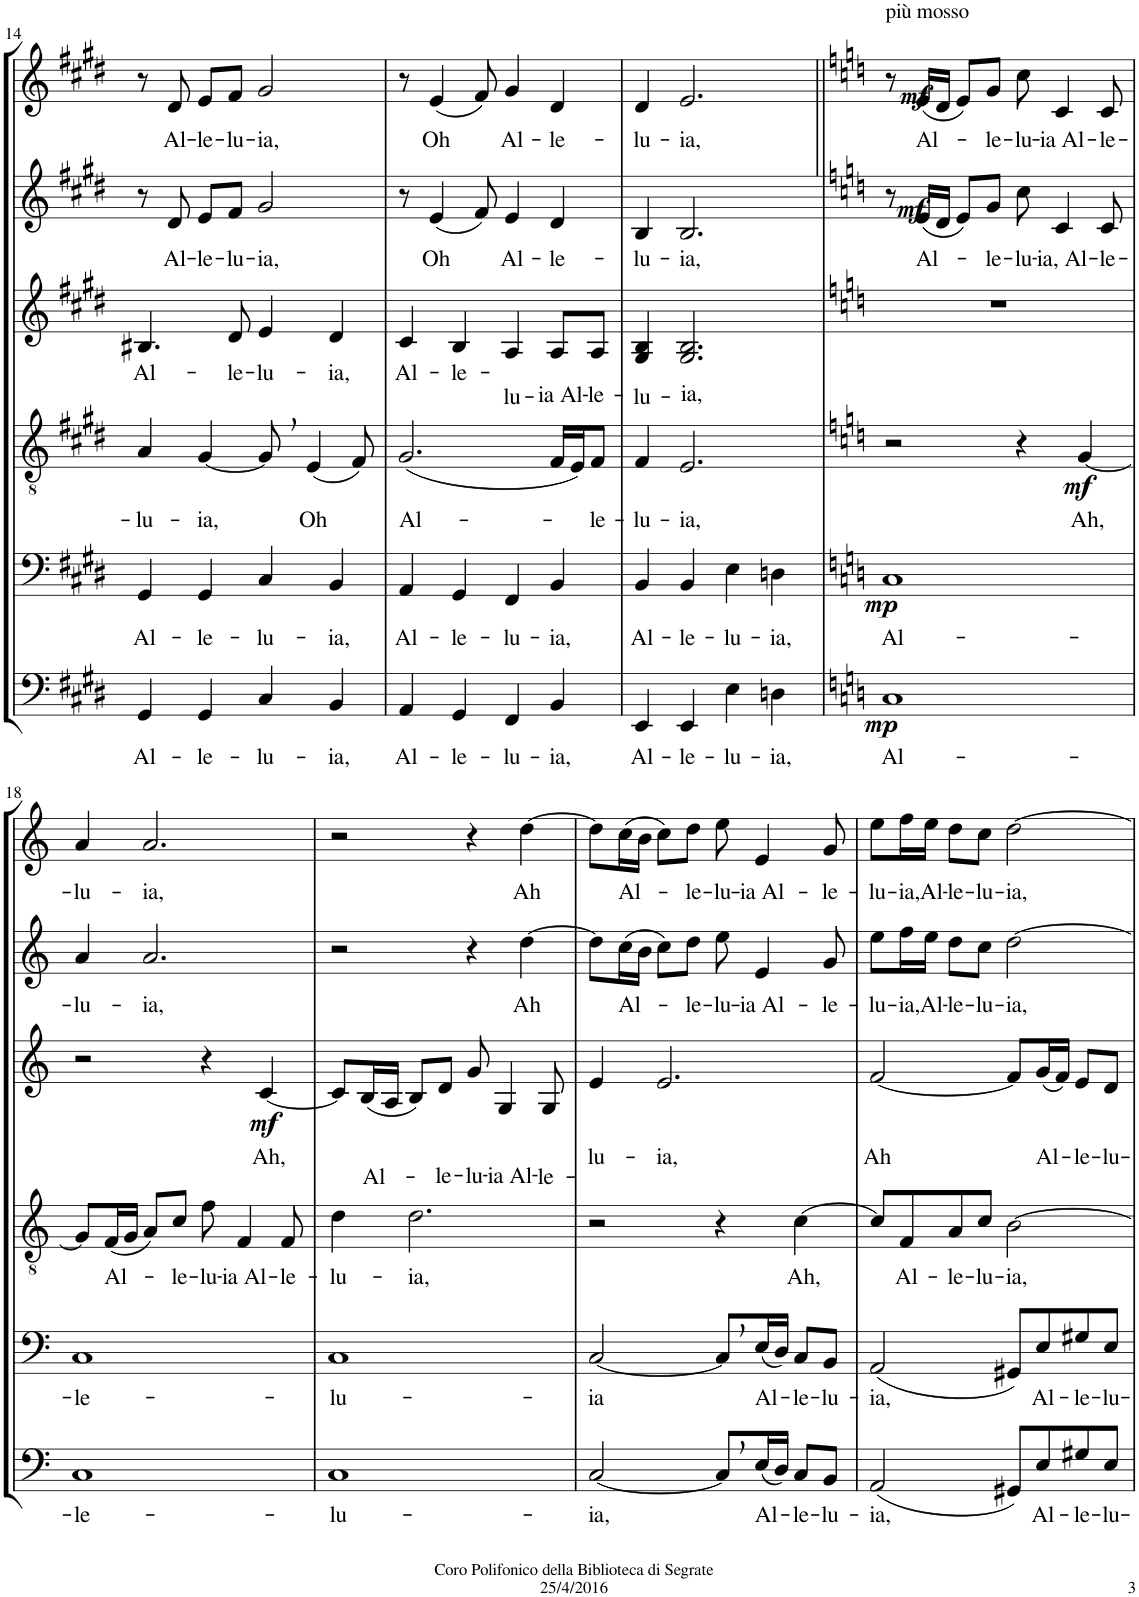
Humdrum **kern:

**kern	**text	**dynam	**kern	**text	**dynam	**kern	**text	**dynam	**kern	**text	**dynam	**kern	**text	**dynam	**kern	**text	**dynam
*part6	*part6	*part6	*part5	*part5	*part5	*part4	*part4	*part4	*part3	*part3	*part3	*part2	*part2	*part2	*part1	*part1	*part1
*staff6	*staff6	*staff6	*staff5	*staff5	*staff5	*staff4	*staff4	*staff4	*staff3	*staff3	*staff3	*staff2	*staff2	*staff2	*staff1	*staff1	*staff1
*I"Bassi II	*	*	*I"Bassi I	*	*	*I"Tenori	*	*	*I"Contralti	*	*	*I"Soprani II	*	*	*I"Soprani I	*	*
!!LO:PB:g=z
*clefF4	*	*	*clefF4	*	*	*clefGv2	*	*	*clefG2	*	*	*clefG2	*	*	*clefG2	*	*
*	*	*	*	*	*	*	*	*	*	*	*	*Trd1c2	*	*	*Trd1c2	*	*
*k[f#c#g#d#]	*	*	*k[f#c#g#d#]	*	*	*k[f#c#g#d#]	*	*	*k[f#c#g#d#]	*	*	*k[f#c#g#d#]	*	*	*k[f#c#g#d#]	*	*
*E:	*	*	*E:	*	*	*E:	*	*	*E:	*	*	*E:	*	*	*E:	*	*
*M4/4	*	*	*M4/4	*	*	*M4/4	*	*	*M4/4	*	*	*M4/4	*	*	*M4/4	*	*
=14	=14	=14	=14	=14	=14	=14	=14	=14	=14	=14	=14	=14	=14	=14	=14	=14	=14
!	!LO:LY:b	!	!	!LO:LY:b	!	!	!LO:LY:b	!	!	!LO:LY:b	!	!	!	!	!	!	!
4GG#/	Al-	.	4GG#/	Al-	.	4A/	-lu-	.	4.B#X/	Al-	.	8r	.	.	8r	.	.
!	!	!	!	!	!	!	!	!	!	!	!	!	!LO:LY:b	!	!	!LO:LY:b	!
.	.	.	.	.	.	.	.	.	.	.	.	8d#/	Al-	.	8d#/	Al-	.
!	!LO:LY:b	!	!	!LO:LY:b	!	!	!LO:LY:b	!	!	!	!	!	!LO:LY:b	!	!	!LO:LY:b	!
4GG#/	-le-	.	4GG#/	-le-	.	[4G#/	-ia,	.	.	.	.	8e/L	-le-	.	8e/L	-le-	.
!	!	!	!	!	!	!	!	!	!	!LO:LY:b	!	!	!LO:LY:b	!	!	!LO:LY:b	!
.	.	.	.	.	.	.	.	.	8d#/	-le-	.	8f#/J	-lu-	.	8f#/J	-lu-	.
!	!LO:LY:b	!	!	!LO:LY:b	!	!	!	!	!	!LO:LY:b	!	!	!LO:LY:b	!	!	!LO:LY:b	!
4C#/	-lu-	.	4C#/	-lu-	.	8G#,/]	.	.	4e/	-lu-	.	2g#/	-ia,	.	2g#/	-ia,	.
!	!	!	!	!	!	!	!LO:LY:b	!	!	!	!	!	!	!	!	!	!
.	.	.	.	.	.	(4E/	Oh	.	.	.	.	.	.	.	.	.	.
!	!LO:LY:b	!	!	!LO:LY:b	!	!	!	!	!	!LO:LY:b	!	!	!	!	!	!	!
4BB/	-ia,	.	4BB/	-ia,	.	.	.	.	4d#/	-ia,	.	.	.	.	.	.	.
.	.	.	.	.	.	8F#/)	.	.	.	.	.	.	.	.	.	.	.
=15	=15	=15	=15	=15	=15	=15	=15	=15	=15	=15	=15	=15	=15	=15	=15	=15	=15
!	!LO:LY:b	!	!	!LO:LY:b	!	!	!LO:LY:b	!	!	!LO:LY:b	!	!	!	!	!	!	!
4AA/	Al-	.	4AA/	Al-	.	(2.G#/	Al-	.	4c#/	Al-	.	8r	.	.	8r	.	.
!	!	!	!	!	!	!	!	!	!	!	!	!	!LO:LY:b	!	!	!LO:LY:b	!
.	.	.	.	.	.	.	.	.	.	.	.	(4e/	Oh	.	(4e/	Oh	.
!	!LO:LY:b	!	!	!LO:LY:b	!	!	!	!	!	!LO:LY:b	!	!	!	!	!	!	!
4GG#/	-le-	.	4GG#/	-le-	.	.	.	.	4B/	-le-	.	.	.	.	.	.	.
.	.	.	.	.	.	.	.	.	.	.	.	8f#/)	.	.	8f#/)	.	.
!	!LO:LY:b	!	!	!LO:LY:b	!	!	!	!	!	!LO:LY:b	!	!	!LO:LY:b	!	!	!LO:LY:b	!
4FF#/	-lu-	.	4FF#/	-lu-	.	.	.	.	4A/	-lu-	.	4e/	Al-	.	4g#/	Al-	.
!	!LO:LY:b	!	!	!LO:LY:b	!	!	!	!	!	!LO:LY:b	!	!	!LO:LY:b	!	!	!LO:LY:b	!
4BB/	-ia,	.	4BB/	-ia,	.	16F#/LL	.	.	8A/L	-ia Al-	.	4d#/	-le-	.	4d#/	-le-	.
.	.	.	.	.	.	16E/J)	.	.	.	.	.	.	.	.	.	.	.
!	!	!	!	!	!	!	!LO:LY:b	!	!	!LO:LY:b	!	!	!	!	!	!	!
.	.	.	.	.	.	8F#/J	-le-	.	8A/J	-le-	.	.	.	.	.	.	.
=16	=16	=16	=16	=16	=16	=16	=16	=16	=16	=16	=16	=16	=16	=16	=16	=16	=16
!	!LO:LY:b	!	!	!LO:LY:b	!	!	!LO:LY:b	!	!	!LO:LY:b	!	!	!LO:LY:b	!	!	!LO:LY:b	!
4EE/	Al-	.	4BB/	Al-	.	4F#/	-lu-	.	4G#/ 4B/	-lu-	.	4B/	-lu-	.	4d#/	-lu-	.
!	!LO:LY:b	!	!	!LO:LY:b	!	!	!LO:LY:b	!	!	!LO:LY:b	!	!	!LO:LY:b	!	!	!LO:LY:b	!
4EE/	-le-	.	4BB/	-le-	.	2.E/	-ia,	.	2.G#/ 2.B/	-ia,	.	2.B/	-ia,	.	2.e/	-ia,	.
!	!LO:LY:b	!	!	!LO:LY:b	!	!	!	!	!	!	!	!	!	!	!	!	!
4E\	-lu-	.	4E\	-lu-	.	.	.	.	.	.	.	.	.	.	.	.	.
!	!LO:LY:b	!	!	!LO:LY:b	!	!	!	!	!	!	!	!	!	!	!	!	!
4Dn\	-ia,	.	4Dn\	-ia,	.	.	.	.	.	.	.	.	.	.	.	.	.
=17||	=17||	=17||	=17||	=17||	=17||	=17||	=17||	=17||	=17||	=17||	=17||	=17||	=17||	=17||	=17||	=17||	=17||
*k[]	*	*	*k[]	*	*	*k[]	*	*	*k[]	*	*	*k[]	*	*	*k[]	*	*
*C:	*	*	*C:	*	*	*C:	*	*	*C:	*	*	*C:	*	*	*C:	*	*
!	!	!	!	!	!	!	!	!	!	!	!	!	!	!	!LO:TX:a:t=più mosso	!	!
!	!LO:LY:b	!LO:DY:b	!	!LO:LY:b	!LO:DY:b	!	!	!	!	!	!	!	!	!	!	!	!
1C	Al-	mp	1C	Al-	mp	2r	.	.	1r	.	.	8r	.	.	8r	.	.
!	!	!	!	!	!	!	!	!	!	!	!	!	!LO:LY:b	!LO:DY:b	!	!LO:LY:b	!LO:DY:b
.	.	.	.	.	.	.	.	.	.	.	.	(16e/LL	Al-	mf	(16e/LL	Al-	mf
.	.	.	.	.	.	.	.	.	.	.	.	16d/JJ	.	.	16d/JJ	.	.
.	.	.	.	.	.	.	.	.	.	.	.	8e/L)	.	.	8e/L)	.	.
!	!	!	!	!	!	!	!	!	!	!	!	!	!LO:LY:b	!	!	!LO:LY:b	!
.	.	.	.	.	.	.	.	.	.	.	.	8g/J	-le-	.	8g/J	-le-	.
!	!	!	!	!	!	!	!	!	!	!	!	!	!LO:LY:b	!	!	!LO:LY:b	!
.	.	.	.	.	.	4r	.	.	.	.	.	8cc\	-lu-	.	8cc\	-lu-	.
!	!	!	!	!	!	!	!	!	!	!	!	!	!LO:LY:b	!	!	!LO:LY:b	!
.	.	.	.	.	.	.	.	.	.	.	.	4c/	-ia, Al-	.	4c/	-ia Al-	.
!	!	!	!	!	!	!	!LO:LY:b	!LO:DY:b	!	!	!	!	!	!	!	!	!
.	.	.	.	.	.	[4G/	Ah,	mf	.	.	.	.	.	.	.	.	.
!	!	!	!	!	!	!	!	!	!	!	!	!	!LO:LY:b	!	!	!LO:LY:b	!
.	.	.	.	.	.	.	.	.	.	.	.	8c/	-le-	.	8c/	-le-	.
!!LO:LB:g=z
=18	=18	=18	=18	=18	=18	=18	=18	=18	=18	=18	=18	=18	=18	=18	=18	=18	=18
!	!LO:LY:b	!	!	!LO:LY:b	!	!	!	!	!	!	!	!	!LO:LY:b	!	!	!LO:LY:b	!
1C	-le-	.	1C	-le-	.	8G/L]	.	.	2r	.	.	4a/	-lu-	.	4a/	-lu-	.
!	!	!	!	!	!	!	!LO:LY:b	!	!	!	!	!	!	!	!	!	!
.	.	.	.	.	.	(16F/L	Al-	.	.	.	.	.	.	.	.	.	.
.	.	.	.	.	.	16G/JJ	.	.	.	.	.	.	.	.	.	.	.
!	!	!	!	!	!	!	!	!	!	!	!	!	!LO:LY:b	!	!	!LO:LY:b	!
.	.	.	.	.	.	8A/L)	.	.	.	.	.	2.a/	-ia,	.	2.a/	-ia,	.
!	!	!	!	!	!	!	!LO:LY:b	!	!	!	!	!	!	!	!	!	!
.	.	.	.	.	.	8c/J	-le-	.	.	.	.	.	.	.	.	.	.
!	!	!	!	!	!	!	!LO:LY:b	!	!	!	!	!	!	!	!	!	!
.	.	.	.	.	.	8f\	-lu-	.	4r	.	.	.	.	.	.	.	.
!	!	!	!	!	!	!	!LO:LY:b	!	!	!	!	!	!	!	!	!	!
.	.	.	.	.	.	4F/	-ia Al-	.	.	.	.	.	.	.	.	.	.
!	!	!	!	!	!	!	!	!	!	!LO:LY:b	!LO:DY:b	!	!	!	!	!	!
.	.	.	.	.	.	.	.	.	[4c/	Ah,	mf	.	.	.	.	.	.
!	!	!	!	!	!	!	!LO:LY:b	!	!	!	!	!	!	!	!	!	!
.	.	.	.	.	.	8F/	-le-	.	.	.	.	.	.	.	.	.	.
=19	=19	=19	=19	=19	=19	=19	=19	=19	=19	=19	=19	=19	=19	=19	=19	=19	=19
!	!LO:LY:b	!	!	!LO:LY:b	!	!	!LO:LY:b	!	!	!	!	!	!	!	!	!	!
1C	-lu-	.	1C	-lu-	.	4d\	-lu-	.	8c/L]	.	.	2r	.	.	2r	.	.
!	!	!	!	!	!	!	!	!	!	!LO:LY:b	!	!	!	!	!	!	!
.	.	.	.	.	.	.	.	.	(16B/L	Al-	.	.	.	.	.	.	.
.	.	.	.	.	.	.	.	.	16A/JJ	.	.	.	.	.	.	.	.
!	!	!	!	!	!	!	!LO:LY:b	!	!	!	!	!	!	!	!	!	!
.	.	.	.	.	.	2.d\	-ia,	.	8B/L)	.	.	.	.	.	.	.	.
!	!	!	!	!	!	!	!	!	!	!LO:LY:b	!	!	!	!	!	!	!
.	.	.	.	.	.	.	.	.	8d/J	-le-	.	.	.	.	.	.	.
!	!	!	!	!	!	!	!	!	!	!LO:LY:b	!	!	!	!	!	!	!
.	.	.	.	.	.	.	.	.	8g/	-lu-	.	4r	.	.	4r	.	.
!	!	!	!	!	!	!	!	!	!	!LO:LY:b	!	!	!	!	!	!	!
.	.	.	.	.	.	.	.	.	4G/	-ia Al-	.	.	.	.	.	.	.
!	!	!	!	!	!	!	!	!	!	!	!	!	!LO:LY:b	!	!	!LO:LY:b	!
.	.	.	.	.	.	.	.	.	.	.	.	[4dd\	Ah	.	[4dd\	Ah	.
!	!	!	!	!	!	!	!	!	!	!LO:LY:b	!	!	!	!	!	!	!
.	.	.	.	.	.	.	.	.	8G/	-le-	.	.	.	.	.	.	.
=20	=20	=20	=20	=20	=20	=20	=20	=20	=20	=20	=20	=20	=20	=20	=20	=20	=20
!	!LO:LY:b	!	!	!LO:LY:b	!	!	!	!	!	!LO:LY:b	!	!	!	!	!	!	!
[2C/	-ia,	.	[2C/	-ia	.	2r	.	.	4e/	-lu-	.	8dd\L]	.	.	8dd\L]	.	.
!	!	!	!	!	!	!	!	!	!	!	!	!	!LO:LY:b	!	!	!LO:LY:b	!
.	.	.	.	.	.	.	.	.	.	.	.	(16cc\L	Al-	.	(16cc\L	Al-	.
.	.	.	.	.	.	.	.	.	.	.	.	16b\JJ	.	.	16b\JJ	.	.
!	!	!	!	!	!	!	!	!	!	!LO:LY:b	!	!	!	!	!	!	!
.	.	.	.	.	.	.	.	.	2.e/	-ia,	.	8cc\L)	.	.	8cc\L)	.	.
!	!	!	!	!	!	!	!	!	!	!	!	!	!LO:LY:b	!	!	!LO:LY:b	!
.	.	.	.	.	.	.	.	.	.	.	.	8dd\J	-le-	.	8dd\J	-le-	.
!	!	!	!	!	!	!	!	!	!	!	!	!	!LO:LY:b	!	!	!LO:LY:b	!
8C,/L]	.	.	8C,/L]	.	.	4r	.	.	.	.	.	8ee\	-lu-	.	8ee\	-lu-	.
!	!LO:LY:b	!	!	!LO:LY:b	!	!	!	!	!	!	!	!	!LO:LY:b	!	!	!LO:LY:b	!
(16E/L	Al-	.	(16E/L	Al-	.	.	.	.	.	.	.	4e/	-ia Al-	.	4e/	-ia Al-	.
16D/JJ)	.	.	16D/JJ)	.	.	.	.	.	.	.	.	.	.	.	.	.	.
!	!LO:LY:b	!	!	!LO:LY:b	!	!	!LO:LY:b	!	!	!	!	!	!	!	!	!	!
8C/L	-le-	.	8C/L	-le-	.	[4c\	Ah,	.	.	.	.	.	.	.	.	.	.
!	!LO:LY:b	!	!	!LO:LY:b	!	!	!	!	!	!	!	!	!LO:LY:b	!	!	!LO:LY:b	!
8BB/J	-lu-	.	8BB/J	-lu-	.	.	.	.	.	.	.	8g/	-le-	.	8g/	-le-	.
=21	=21	=21	=21	=21	=21	=21	=21	=21	=21	=21	=21	=21	=21	=21	=21	=21	=21
!	!LO:LY:b	!	!	!LO:LY:b	!	!	!	!	!	!LO:LY:b	!	!	!LO:LY:b	!	!	!LO:LY:b	!
(2AA/	-ia,	.	(2AA/	-ia,	.	8c/L]	.	.	[2f/	Ah	.	8ee\L	-lu-	.	8ee\L	-lu-	.
!	!	!	!	!	!	!	!LO:LY:b	!	!	!	!	!	!LO:LY:b	!	!	!LO:LY:b	!
.	.	.	.	.	.	8F/	Al-	.	.	.	.	16ff\L	-ia,	.	16ff\L	-ia,	.
!	!	!	!	!	!	!	!	!	!	!	!	!	!LO:LY:b	!	!	!LO:LY:b	!
.	.	.	.	.	.	.	.	.	.	.	.	16ee\JJ	Al-	.	16ee\JJ	Al-	.
!	!	!	!	!	!	!	!LO:LY:b	!	!	!	!	!	!LO:LY:b	!	!	!LO:LY:b	!
.	.	.	.	.	.	8A/	-le-	.	.	.	.	8dd\L	-le-	.	8dd\L	-le-	.
!	!	!	!	!	!	!	!LO:LY:b	!	!	!	!	!	!LO:LY:b	!	!	!LO:LY:b	!
.	.	.	.	.	.	8c/J	-lu-	.	.	.	.	8cc\J	-lu-	.	8cc\J	-lu-	.
!	!	!	!	!	!	!	!LO:LY:b	!	!	!	!	!	!LO:LY:b	!	!	!LO:LY:b	!
8GG#X/L)	.	.	8GG#X/L)	.	.	[2B\	-ia,	.	8f/L]	.	.	[2dd\	-ia,	.	[2dd\	-ia,	.
!	!LO:LY:b	!	!	!LO:LY:b	!	!	!	!	!	!LO:LY:b	!	!	!	!	!	!	!
8E/	Al-	.	8E/	Al-	.	.	.	.	(16g/L	Al-	.	.	.	.	.	.	.
.	.	.	.	.	.	.	.	.	16f/JJ)	.	.	.	.	.	.	.	.
!	!LO:LY:b	!	!	!LO:LY:b	!	!	!	!	!	!LO:LY:b	!	!	!	!	!	!	!
8G#X/	-le-	.	8G#X/	-le-	.	.	.	.	8e/L	-le-	.	.	.	.	.	.	.
!	!LO:LY:b	!	!	!LO:LY:b	!	!	!	!	!	!LO:LY:b	!	!	!	!	!	!	!
8E/J	-lu-	.	8E/J	-lu-	.	.	.	.	8d/J	-lu-	.	.	.	.	.	.	.
=	=	=	=	=	=	=	=	=	=	=	=	=	=	=	=	=	=
*-	*-	*-	*-	*-	*-	*-	*-	*-	*-	*-	*-	*-	*-	*-	*-	*-	*-
